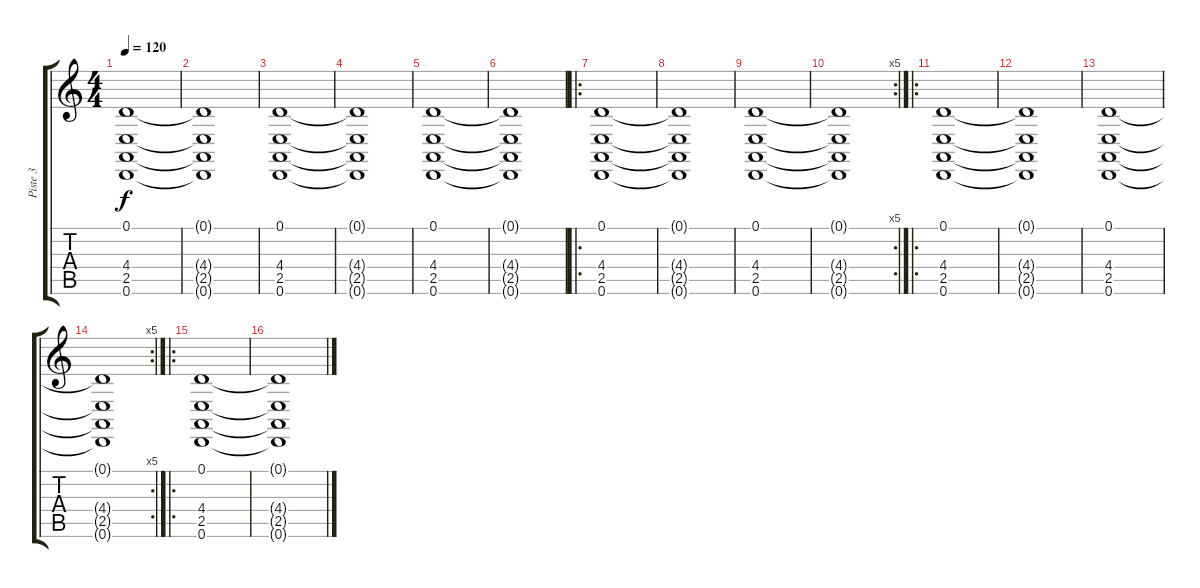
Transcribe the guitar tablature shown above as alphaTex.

\track ("Piste 3" "Piste 3") {instrument seashore}
\staff {score tabs}
\tuning (D4 A3 F3 C3 G2 D2) {hide}
\ts (4 4)
\tempo 120
\clef g2
\ks c
(0.1 4.4 2.5 0.6).1{dy f} |
(0.1{t} 4.4{t} 2.5{t} 0.6{t}).1 |
(0.1 4.4 2.5 0.6).1 |
(0.1{t} 4.4{t} 2.5{t} 0.6{t}).1 |
(0.1 4.4 2.5 0.6).1 |
(0.1{t} 4.4{t} 2.5{t} 0.6{t}).1 |
\ro
(0.1 4.4 2.5 0.6).1 |
(0.1{t} 4.4{t} 2.5{t} 0.6{t}).1 |
(0.1 4.4 2.5 0.6).1 |
\rc 5
(0.1{t} 4.4{t} 2.5{t} 0.6{t}).1 |
\ro
(0.1 4.4 2.5 0.6).1 |
(0.1{t} 4.4{t} 2.5{t} 0.6{t}).1 |
(0.1 4.4 2.5 0.6).1 |
\rc 5
(0.1{t} 4.4{t} 2.5{t} 0.6{t}).1 |
\ro
(0.1 4.4 2.5 0.6).1 |
(0.1{t} 4.4{t} 2.5{t} 0.6{t}).1
